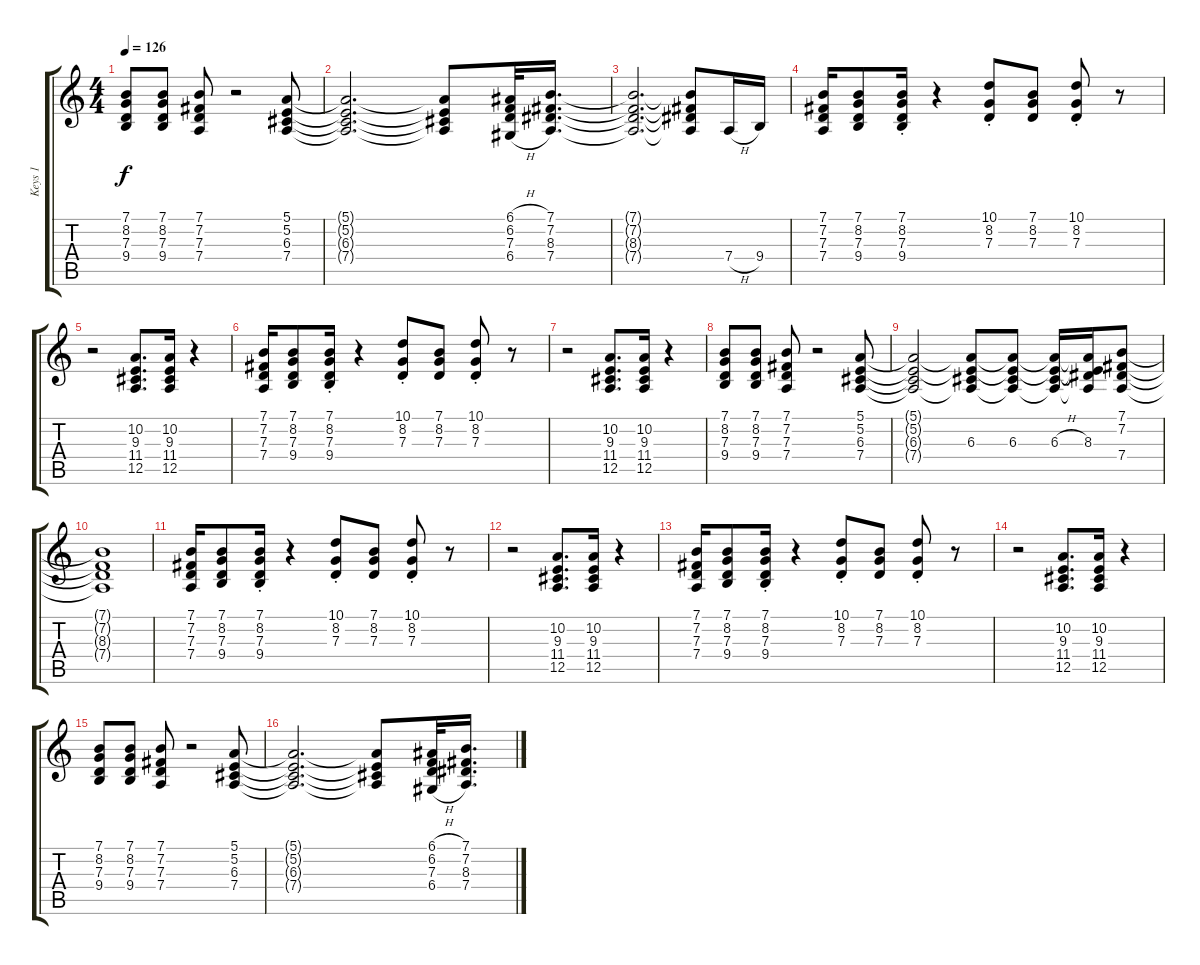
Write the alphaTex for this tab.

\track ("Keys 1" "Keys 1") {instrument electricpiano1}
\staff {score tabs}
\tuning (E4 B3 G3 D3 A2 E2) {hide}
\ts (4 4)
\tempo 126
\clef g2
\ks c
(7.1 8.2 7.3 9.4).8{dy f} (7.1 8.2 7.3 9.4).8 (7.1 7.2 7.3 7.4).8 r.2 (5.1 5.2 6.3 7.4).8 |
(5.1{t} 5.2{t} 6.3{t} 7.4{t}).2{d} (5.1{t} 5.2{t} 6.3{t} 7.4{t}).8 (6.1{h} 6.2{h} 7.3{h} 6.4{h}).32 (7.1 7.2 8.3 7.4).16{d} |
(7.1{t} 7.2{t} 8.3{t} 7.4{t}).2{d} (7.1{t} 7.2{t} 8.3{t} 7.4{t}).8 7.4{h}.16 9.4.16 |
(7.1 7.2 7.3 7.4).16 (7.1 8.2 7.3 9.4).8 (7.1 8.2{st} 7.3{st} 9.4{st}).16 r.4 (10.1{st} 8.2{st} 7.3{st}).8 (7.1 8.2 7.3).8 (10.1{st} 8.2{st} 7.3{st}).8 r.8 |
r.2 (10.2 9.3 11.4 12.5).8{d} (10.2 9.3 11.4 12.5).16 r.4 |
(7.1 7.2 7.3 7.4).16 (7.1 8.2 7.3 9.4).8 (7.1 8.2{st} 7.3{st} 9.4{st}).16 r.4 (10.1{st} 8.2{st} 7.3{st}).8 (7.1 8.2 7.3).8 (10.1{st} 8.2{st} 7.3{st}).8 r.8 |
r.2 (10.2 9.3 11.4 12.5).8{d} (10.2 9.3 11.4 12.5).16 r.4 |
(7.1 8.2 7.3 9.4).8 (7.1 8.2 7.3 9.4).8 (7.1 7.2 7.3 7.4).8 r.2 (5.1 5.2 6.3 7.4).8 |
(5.1{t} 5.2{t} 6.3{t} 7.4{t}).2 (5.1{t} 5.2{t} 6.3 7.4{t}).8 (5.1{t} 5.2{t} 6.3 7.4{t}).8 (5.1{t} 5.2{t} 6.3{h} 7.4{t}).16 (5.1{t} 5.2{t} 8.3 7.4{t}).16 (7.1 7.2 8.3{t} 7.4).8 |
(7.1{t} 7.2{t} 8.3{t} 7.4{t}).1 |
(7.1 7.2 7.3 7.4).16 (7.1 8.2 7.3 9.4).8 (7.1 8.2{st} 7.3{st} 9.4{st}).16 r.4 (10.1{st} 8.2{st} 7.3{st}).8 (7.1 8.2 7.3).8 (10.1{st} 8.2{st} 7.3{st}).8 r.8 |
r.2 (10.2 9.3 11.4 12.5).8{d} (10.2 9.3 11.4 12.5).16 r.4 |
(7.1 7.2 7.3 7.4).16 (7.1 8.2 7.3 9.4).8 (7.1 8.2{st} 7.3{st} 9.4{st}).16 r.4 (10.1{st} 8.2{st} 7.3{st}).8 (7.1 8.2 7.3).8 (10.1{st} 8.2{st} 7.3{st}).8 r.8 |
r.2 (10.2 9.3 11.4 12.5).8{d} (10.2 9.3 11.4 12.5).16 r.4 |
(7.1 8.2 7.3 9.4).8 (7.1 8.2 7.3 9.4).8 (7.1 7.2 7.3 7.4).8 r.2 (5.1 5.2 6.3 7.4).8 |
(5.1{t} 5.2{t} 6.3{t} 7.4{t}).2{d} (5.1{t} 5.2{t} 6.3{t} 7.4{t}).8 (6.1{h} 6.2{h} 7.3{h} 6.4{h}).32 (7.1 7.2 8.3 7.4).16{d}
